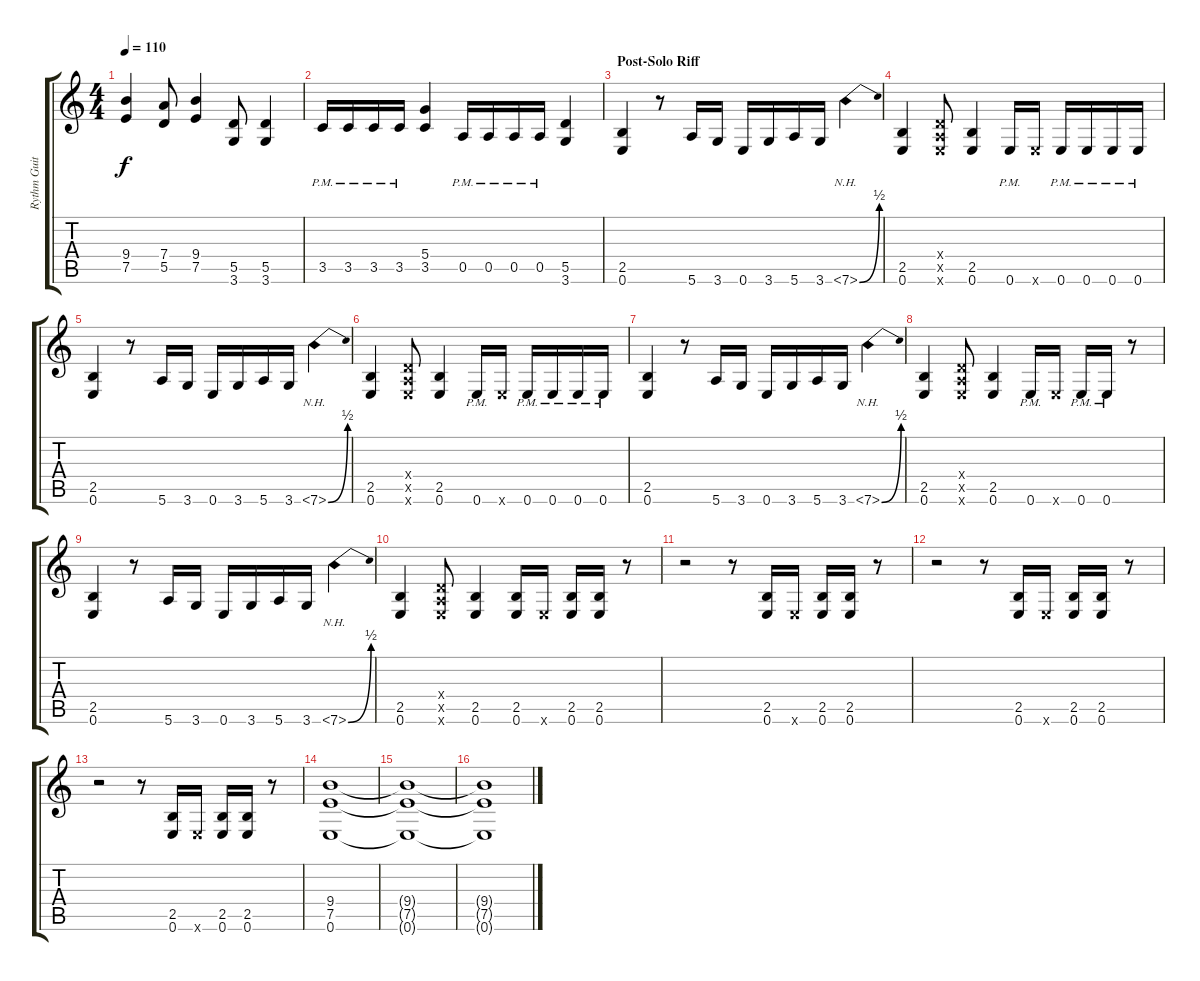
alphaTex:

\track ("Rythm Guitar" "Rythm Guit") {instrument overdrivenguitar}
\staff {score tabs}
\tuning (E4 B3 G3 D3 A2 E2) {hide}
\ts (4 4)
\tempo 110
\clef g2
\ks c
(9.4 7.5).4{dy f} (7.4 5.5).8 (9.4 7.5).4 (5.5 3.6).8 (5.5 3.6).4 |
3.5{pm}.16 3.5{pm}.16 3.5{pm}.16 3.5{pm}.16 (5.4 3.5).4 0.5{pm}.16 0.5{pm}.16 0.5{pm}.16 0.5{pm}.16 (5.5 3.6).4 |
\section ("" "Post-Solo Riff")
(2.5 0.6).4 r.8 5.6.16 3.6.16 0.6.16 3.6.16 5.6.16 3.6.16 7.6{be (bend 0 0 60 2) nh}.4 |
(2.5 0.6).4{instrument overdrivenguitar} (0.4{x} 0.5{x} 0.6{x}).8 (2.5 0.6).4 0.6{pm}.16 0.6{x}.16 0.6{pm}.16 0.6{pm}.16 0.6{pm}.16 0.6{pm}.16 |
(2.5 0.6).4 r.8 5.6.16 3.6.16 0.6.16 3.6.16 5.6.16 3.6.16 7.6{be (bend 0 0 60 2) nh}.4 |
(2.5 0.6).4 (0.4{x} 0.5{x} 0.6{x}).8 (2.5 0.6).4 0.6{pm}.16 0.6{x}.16 0.6{pm}.16 0.6{pm}.16 0.6{pm}.16 0.6{pm}.16 |
(2.5 0.6).4 r.8 5.6.16 3.6.16 0.6.16 3.6.16 5.6.16 3.6.16 7.6{be (bend 0 0 60 2) nh}.4 |
(2.5 0.6).4 (0.4{x} 0.5{x} 0.6{x}).8 (2.5 0.6).4 0.6{pm}.16 0.6{x}.16 0.6{pm}.16 0.6{pm}.16 r.8 |
(2.5 0.6).4 r.8 5.6.16 3.6.16 0.6.16 3.6.16 5.6.16 3.6.16 7.6{be (bend 0 0 60 2) nh}.4 |
(2.5 0.6).4 (0.4{x} 0.5{x} 0.6{x}).8 (2.5 0.6).4 (2.5 0.6).16 0.6{x}.16 (2.5 0.6).16 (2.5 0.6).16 r.8 |
r.2 r.8 (2.5 0.6).16 0.6{x}.16 (2.5 0.6).16 (2.5 0.6).16 r.8 |
r.2 r.8 (2.5 0.6).16 0.6{x}.16 (2.5 0.6).16 (2.5 0.6).16 r.8 |
r.2 r.8 (2.5 0.6).16 0.6{x}.16 (2.5 0.6).16 (2.5 0.6).16 r.8 |
(9.4 7.5 0.6).1 |
(9.4{t} 7.5{t} 0.6{t}).1{volume 0} |
(9.4{t} 7.5{t} 0.6{t}).1
